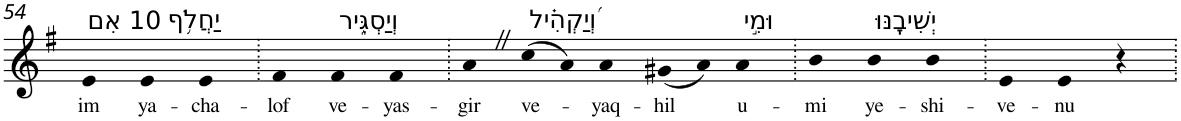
**kern	**text
*part1	*part1
*staff1	*staff1
*I"Piano	*
*I'Pno	*
!!LO:PB:g=z
*clefG2	*
*k[f#]	*
*G:	*
=54	=54
!LO:TX:a:t=10 אִם	!
!	!LO:LY:b
4e	im
!LO:TX:a:t=יַחֲלֹ֥ף	!
!	!LO:LY:b
4e	ya-
!	!LO:LY:b
4e	-cha-
=55.	=55.
!	!LO:LY:b
4f#	-lof
!LO:TX:a:t=וְיַסְגִּ֑יר	!
!	!LO:LY:b
4f#	ve-
!	!LO:LY:b
4f#	-yas-
=56.	=56.
!	!LO:LY:b
4aZ	-gir
!LO:TX:a:t=וְ֝יַקְהִ֗יל	!
!	!LO:LY:b
(8cc	ve-
8a)	.
!	!LO:LY:b
4a	-yaq-
!	!LO:LY:b
(8g#X	-hil
8a)	.
!LO:TX:a:t=וּמִ֣י	!
!	!LO:LY:b
4a	u-
=57.	=57.
!	!LO:LY:b
4b	-mi
!LO:TX:a:t=יְשִׁיבֶֽנּוּ	!
!	!LO:LY:b
4b	ye-
!	!LO:LY:b
4b	-shi-
=58.	=58.
!	!LO:LY:b
4e	-ve-
!	!LO:LY:b
4e	-nu
4r	.
=.	=.
*-	*-
